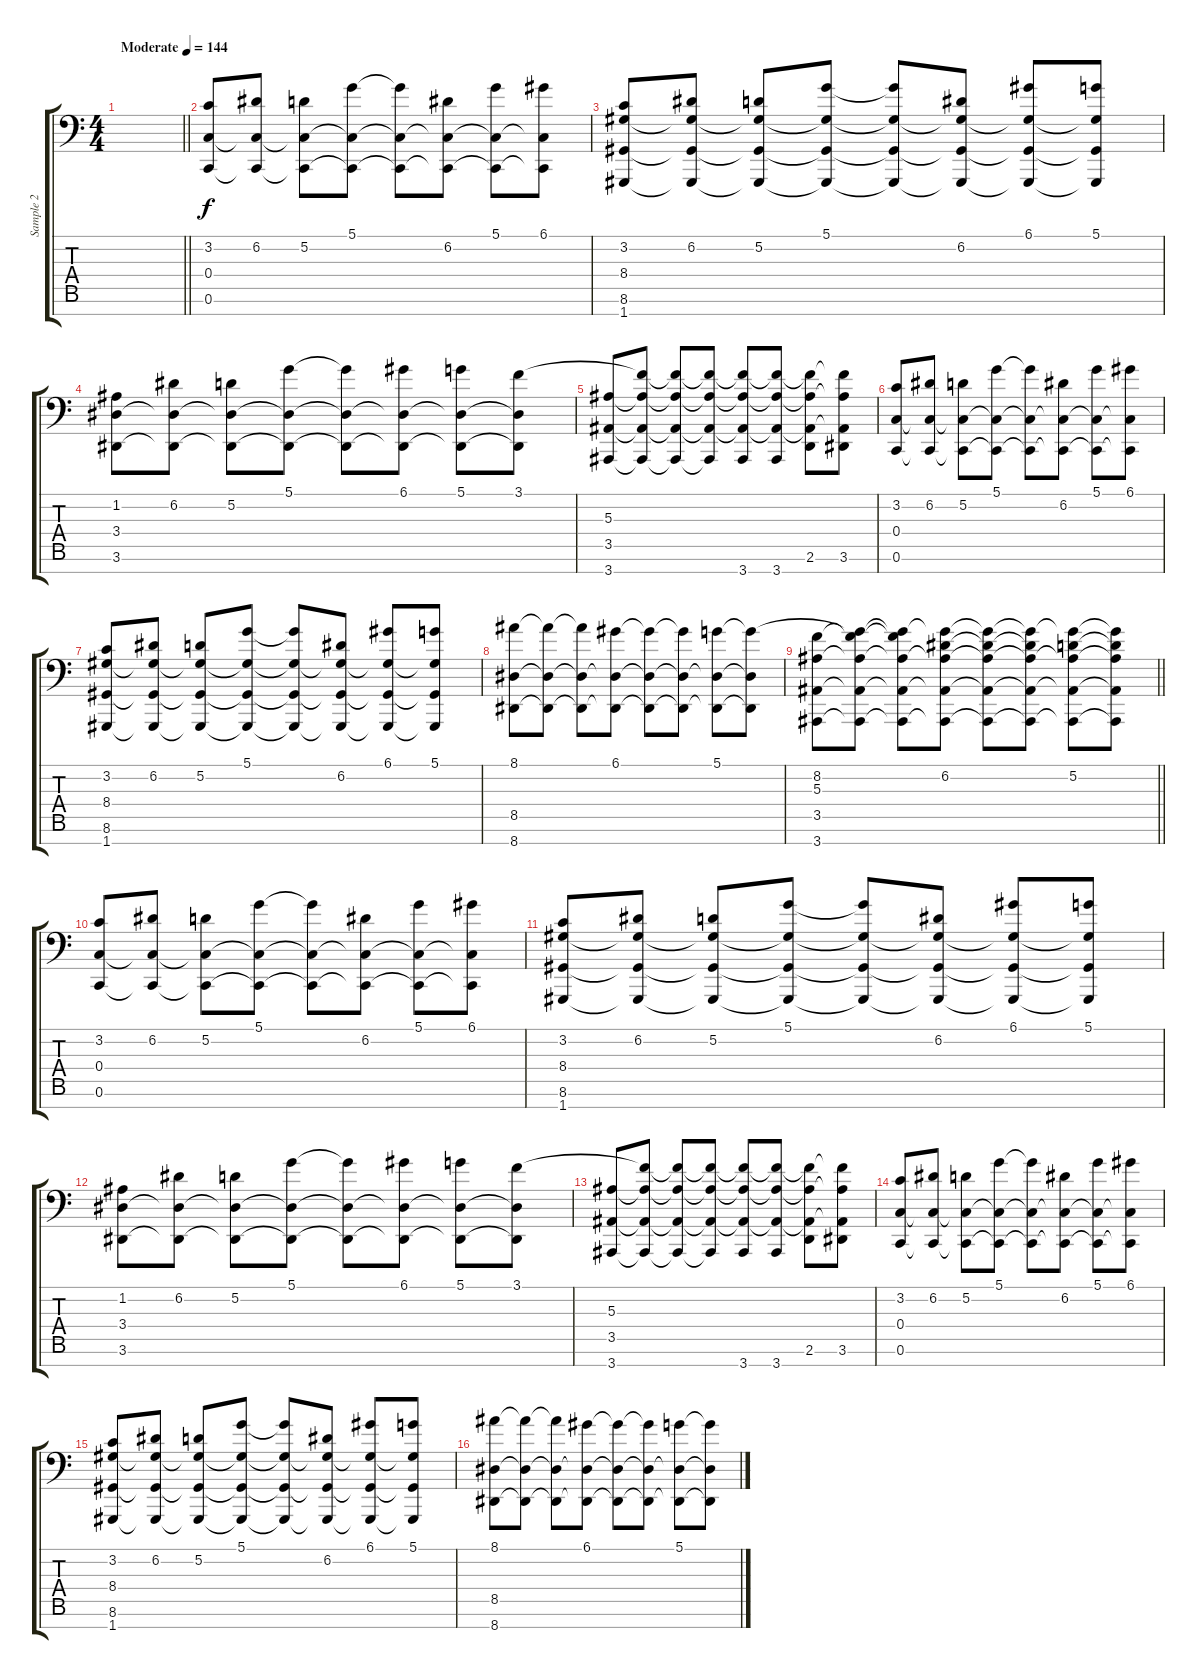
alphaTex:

\track ("Sample 2" "Sample 2") {instrument electricgrandpiano}
\staff {score tabs}
\tuning (D4 A3 F3 C3 G2 C2 G1) {hide}
\ts (4 4)
\tempo (144 "Moderate")
\clef f4
\barLineRight lightlight
\ks c
|
\section ("" "")
(3.2 0.4 0.6).8 (6.2 0.4{t} 0.6{t}).8 (5.2 0.4{t} 0.6{t}).8 (5.1 0.4{t} 0.6{t}).8 (5.1{t} 0.4{t} 0.6{t}).8 (6.2 0.4{t} 0.6{t}).8 (5.1 0.4{t} 0.6{t}).8 (6.1 0.4{t} 0.6{t}).8 |
(3.2 8.4 8.6 1.7).8 (6.2 8.4{t} 8.6{t} 1.7{t}).8 (5.2 8.4{t} 8.6{t} 1.7{t}).8 (5.1 8.4{t} 8.6{t} 1.7{t}).8 (5.1{t} 8.4{t} 8.6{t} 1.7{t}).8 (6.2 8.4{t} 8.6{t} 1.7{t}).8 (6.1 8.4{t} 8.6{t} 1.7{t}).8 (5.1 8.4{t} 8.6{t} 1.7{t}).8 |
(1.2 3.4 3.6).8 (6.2 3.4{t} 3.6{t}).8 (5.2 3.4{t} 3.6{t}).8 (5.1 3.4{t} 3.6{t}).8 (5.1{t} 3.4{t} 3.6{t}).8 (6.1 3.4{t} 3.6{t}).8 (5.1 3.4{t} 3.6{t}).8 (3.1 3.4{t} 3.6{t}).8 |
(5.3 3.5 3.7).8 (3.1{t} 5.3{t} 3.5{t} 3.7{t}).8 (3.1{t} 5.3{t} 3.5{t} 3.7{t}).8 (3.1{t} 5.3{t} 3.5{t} 3.7{t}).8 (3.1{t} 5.3{t} 3.5{t} 3.7).8 (3.1{t} 5.3{t} 3.5{t} 3.7).8 (3.1{t} 5.3{t} 3.5{t} 2.6).8 (3.1{t} 5.3{t} 3.5{t} 3.6).8 |
(3.2 0.4 0.6).8 (6.2 0.4{t} 0.6{t}).8 (5.2 0.4{t} 0.6{t}).8 (5.1 0.4{t} 0.6{t}).8 (5.1{t} 0.4{t} 0.6{t}).8 (6.2 0.4{t} 0.6{t}).8 (5.1 0.4{t} 0.6{t}).8 (6.1 0.4{t} 0.6{t}).8 |
(3.2 8.4 8.6 1.7).8 (6.2 8.4{t} 8.6{t} 1.7{t}).8 (5.2 8.4{t} 8.6{t} 1.7{t}).8 (5.1 8.4{t} 8.6{t} 1.7{t}).8 (5.1{t} 8.4{t} 8.6{t} 1.7{t}).8 (6.2 8.4{t} 8.6{t} 1.7{t}).8 (6.1 8.4{t} 8.6{t} 1.7{t}).8 (5.1 8.4{t} 8.6{t} 1.7{t}).8 |
(8.1 8.5 8.7).8 (8.1{t} 8.5{t} 8.7{t}).8 (8.1{t} 8.5{t} 8.7{t}).8 (6.1 8.5{t} 8.7{t}).8 (6.1{t} 8.5{t} 8.7{t}).8 (6.1{t} 8.5{t} 8.7{t}).8 (5.1 8.5{t} 8.7{t}).8 (5.1{t} 8.5{t} 8.7{t}).8 |
\barLineRight lightlight
(8.2 5.3 3.5 3.7).8 (5.1{t} 8.2{t} 5.3{t} 3.5{t} 3.7{t}).8 (5.1{t} 8.2{t} 5.3{t} 3.5{t} 3.7{t}).8 (5.1{t} 6.2 5.3{t} 3.5{t} 3.7{t}).8 (5.1{t} 6.2{t} 5.3{t} 3.5{t} 3.7{t}).8 (5.1{t} 6.2{t} 5.3{t} 3.5{t} 3.7{t}).8 (5.1{t} 5.2 5.3{t} 3.5{t} 3.7{t}).8 (5.1{t} 5.2{t} 5.3{t} 3.5{t} 3.7{t}).8 |
\section ("" " ")
(3.2 0.4 0.6).8 (6.2 0.4{t} 0.6{t}).8 (5.2 0.4{t} 0.6{t}).8 (5.1 0.4{t} 0.6{t}).8 (5.1{t} 0.4{t} 0.6{t}).8 (6.2 0.4{t} 0.6{t}).8 (5.1 0.4{t} 0.6{t}).8 (6.1 0.4{t} 0.6{t}).8 |
(3.2 8.4 8.6 1.7).8 (6.2 8.4{t} 8.6{t} 1.7{t}).8 (5.2 8.4{t} 8.6{t} 1.7{t}).8 (5.1 8.4{t} 8.6{t} 1.7{t}).8 (5.1{t} 8.4{t} 8.6{t} 1.7{t}).8 (6.2 8.4{t} 8.6{t} 1.7{t}).8 (6.1 8.4{t} 8.6{t} 1.7{t}).8 (5.1 8.4{t} 8.6{t} 1.7{t}).8 |
(1.2 3.4 3.6).8 (6.2 3.4{t} 3.6{t}).8 (5.2 3.4{t} 3.6{t}).8 (5.1 3.4{t} 3.6{t}).8 (5.1{t} 3.4{t} 3.6{t}).8 (6.1 3.4{t} 3.6{t}).8 (5.1 3.4{t} 3.6{t}).8 (3.1 3.4{t} 3.6{t}).8 |
(5.3 3.5 3.7).8 (3.1{t} 5.3{t} 3.5{t} 3.7{t}).8 (3.1{t} 5.3{t} 3.5{t} 3.7{t}).8 (3.1{t} 5.3{t} 3.5{t} 3.7{t}).8 (3.1{t} 5.3{t} 3.5{t} 3.7).8 (3.1{t} 5.3{t} 3.5{t} 3.7).8 (3.1{t} 5.3{t} 3.5{t} 2.6).8 (3.1{t} 5.3{t} 3.5{t} 3.6).8 |
(3.2 0.4 0.6).8 (6.2 0.4{t} 0.6{t}).8 (5.2 0.4{t} 0.6{t}).8 (5.1 0.4{t} 0.6{t}).8 (5.1{t} 0.4{t} 0.6{t}).8 (6.2 0.4{t} 0.6{t}).8 (5.1 0.4{t} 0.6{t}).8 (6.1 0.4{t} 0.6{t}).8 |
(3.2 8.4 8.6 1.7).8 (6.2 8.4{t} 8.6{t} 1.7{t}).8 (5.2 8.4{t} 8.6{t} 1.7{t}).8 (5.1 8.4{t} 8.6{t} 1.7{t}).8 (5.1{t} 8.4{t} 8.6{t} 1.7{t}).8 (6.2 8.4{t} 8.6{t} 1.7{t}).8 (6.1 8.4{t} 8.6{t} 1.7{t}).8 (5.1 8.4{t} 8.6{t} 1.7{t}).8 |
(8.1 8.5 8.7).8 (8.1{t} 8.5{t} 8.7{t}).8 (8.1{t} 8.5{t} 8.7{t}).8 (6.1 8.5{t} 8.7{t}).8 (6.1{t} 8.5{t} 8.7{t}).8 (6.1{t} 8.5{t} 8.7{t}).8 (5.1 8.5{t} 8.7{t}).8 (5.1{t} 8.5{t} 8.7{t}).8
